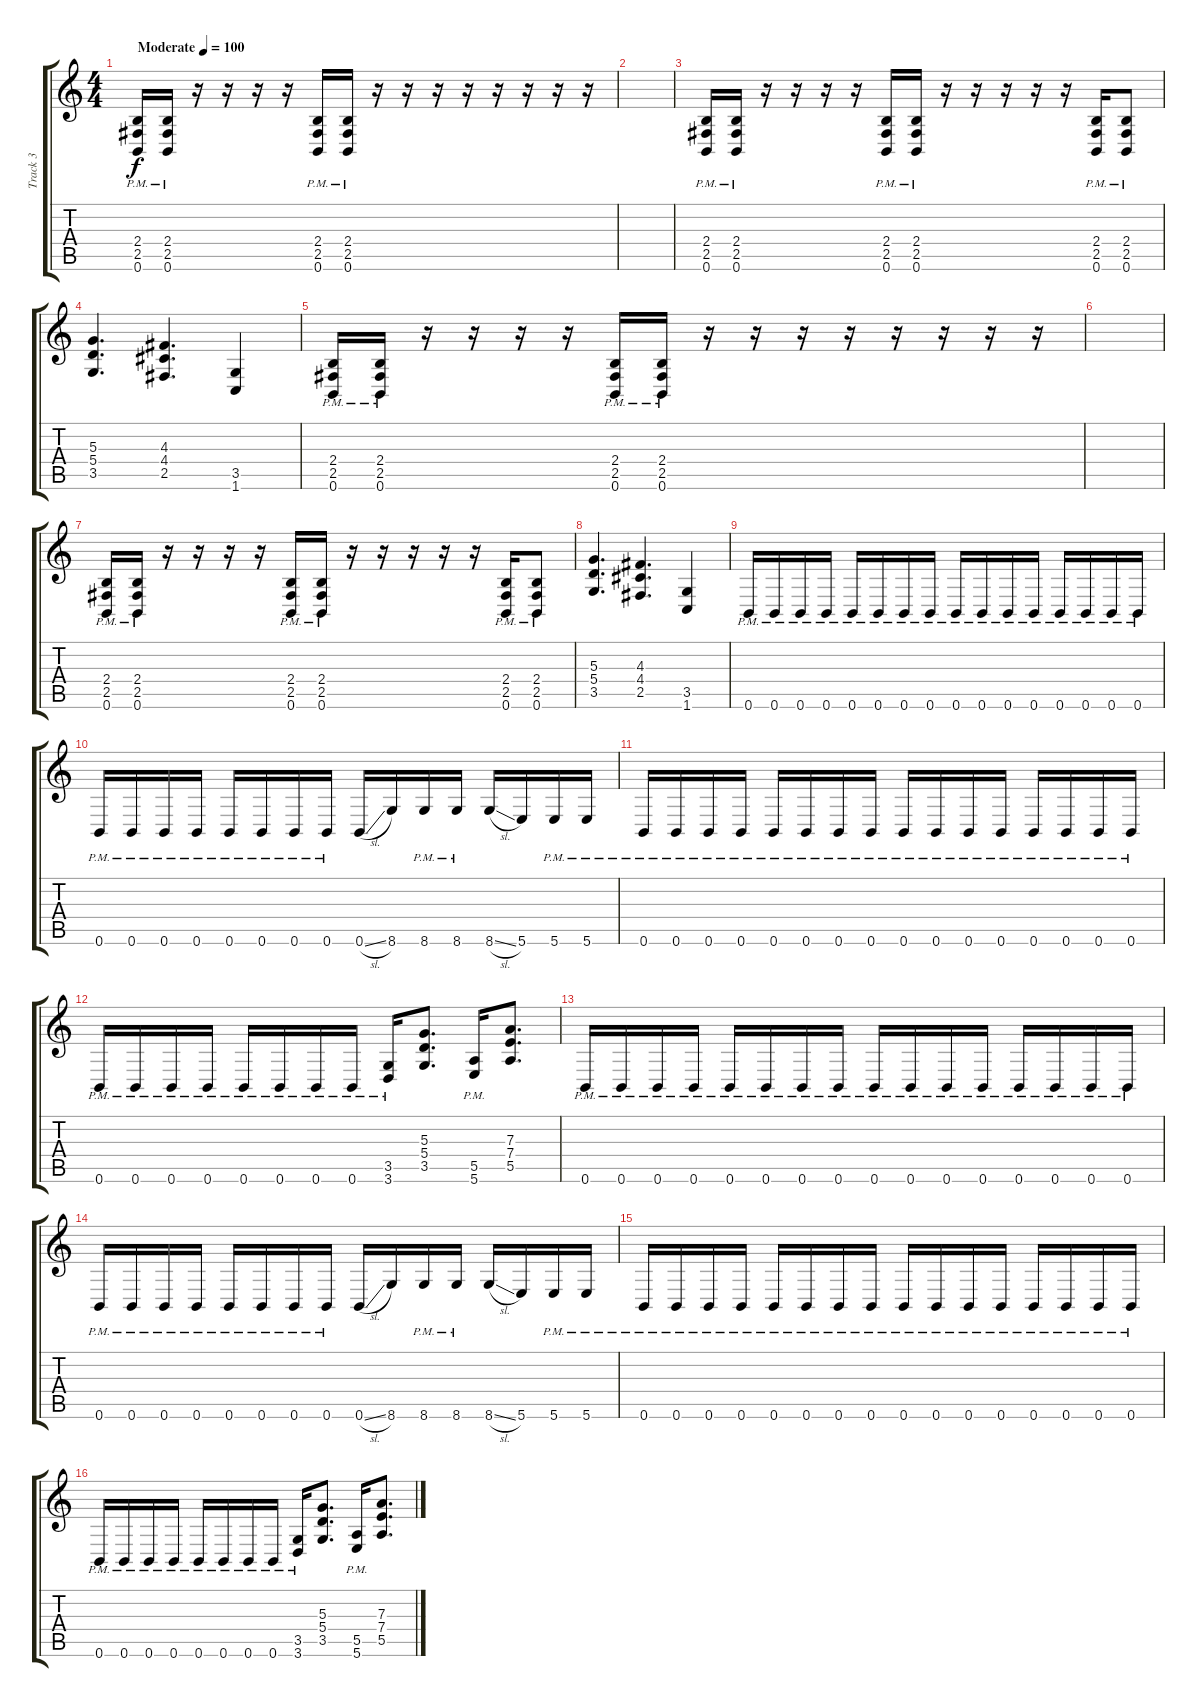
\track ("Track 3" "Track 3") {instrument distortionguitar}
\staff {score tabs}
\tuning (B3 Gb3 D3 A2 E2 B1) {hide}
\ts (4 4)
\tempo (100 "Moderate")
\clef g2
\ks c
(2.4{pm} 2.5{pm} 0.6{pm}).16{dy f instrument distortionguitar} (2.4{pm} 2.5{pm} 0.6{pm}).16 r.16 r.16 r.16 r.16 (2.4{pm} 2.5{pm} 0.6{pm}).16 (2.4{pm} 2.5{pm} 0.6{pm}).16 r.16 r.16 r.16 r.16 r.16 r.16 r.16 r.16 |
|
(2.4{pm} 2.5{pm} 0.6{pm}).16 (2.4{pm} 2.5{pm} 0.6{pm}).16 r.16 r.16 r.16 r.16 (2.4{pm} 2.5{pm} 0.6{pm}).16 (2.4{pm} 2.5{pm} 0.6{pm}).16 r.16 r.16 r.16 r.16 r.16 (2.4{pm} 2.5{pm} 0.6{pm}).16 (2.4{pm} 2.5{pm} 0.6{pm}).8 |
(5.3 5.4 3.5).4{d} (4.3 4.4 2.5).4{d} (3.5 1.6).4 |
(2.4{pm} 2.5{pm} 0.6{pm}).16 (2.4{pm} 2.5{pm} 0.6{pm}).16 r.16 r.16 r.16 r.16 (2.4{pm} 2.5{pm} 0.6{pm}).16 (2.4{pm} 2.5{pm} 0.6{pm}).16 r.16 r.16 r.16 r.16 r.16 r.16 r.16 r.16 |
|
(2.4{pm} 2.5{pm} 0.6{pm}).16 (2.4{pm} 2.5{pm} 0.6{pm}).16 r.16 r.16 r.16 r.16 (2.4{pm} 2.5{pm} 0.6{pm}).16 (2.4{pm} 2.5{pm} 0.6{pm}).16 r.16 r.16 r.16 r.16 r.16 (2.4{pm} 2.5{pm} 0.6{pm}).16 (2.4{pm} 2.5{pm} 0.6{pm}).8 |
(5.3 5.4 3.5).4{d} (4.3 4.4 2.5).4{d} (3.5 1.6).4 |
0.6{pm}.16 0.6{pm}.16 0.6{pm}.16 0.6{pm}.16 0.6{pm}.16 0.6{pm}.16 0.6{pm}.16 0.6{pm}.16 0.6{pm}.16 0.6{pm}.16 0.6{pm}.16 0.6{pm}.16 0.6{pm}.16 0.6{pm}.16 0.6{pm}.16 0.6{pm}.16 |
0.6{pm}.16 0.6{pm}.16 0.6{pm}.16 0.6{pm}.16 0.6{pm}.16 0.6{pm}.16 0.6{pm}.16 0.6{pm}.16 0.6{sl}.16 8.6.16 8.6{pm}.16 8.6{pm}.16 8.6{sl}.16 5.6.16 5.6{pm}.16 5.6{pm}.16 |
0.6{pm}.16 0.6{pm}.16 0.6{pm}.16 0.6{pm}.16 0.6{pm}.16 0.6{pm}.16 0.6{pm}.16 0.6{pm}.16 0.6{pm}.16 0.6{pm}.16 0.6{pm}.16 0.6{pm}.16 0.6{pm}.16 0.6{pm}.16 0.6{pm}.16 0.6{pm}.16 |
0.6{pm}.16 0.6{pm}.16 0.6{pm}.16 0.6{pm}.16 0.6{pm}.16 0.6{pm}.16 0.6{pm}.16 0.6{pm}.16 (3.5{pm} 3.6{pm}).16 (5.3 5.4 3.5).8{d} (5.5{pm} 5.6{pm}).16 (7.3 7.4 5.5).8{d} |
0.6{pm}.16 0.6{pm}.16 0.6{pm}.16 0.6{pm}.16 0.6{pm}.16 0.6{pm}.16 0.6{pm}.16 0.6{pm}.16 0.6{pm}.16 0.6{pm}.16 0.6{pm}.16 0.6{pm}.16 0.6{pm}.16 0.6{pm}.16 0.6{pm}.16 0.6{pm}.16 |
0.6{pm}.16 0.6{pm}.16 0.6{pm}.16 0.6{pm}.16 0.6{pm}.16 0.6{pm}.16 0.6{pm}.16 0.6{pm}.16 0.6{sl}.16 8.6.16 8.6{pm}.16 8.6{pm}.16 8.6{sl}.16 5.6.16 5.6{pm}.16 5.6{pm}.16 |
0.6{pm}.16 0.6{pm}.16 0.6{pm}.16 0.6{pm}.16 0.6{pm}.16 0.6{pm}.16 0.6{pm}.16 0.6{pm}.16 0.6{pm}.16 0.6{pm}.16 0.6{pm}.16 0.6{pm}.16 0.6{pm}.16 0.6{pm}.16 0.6{pm}.16 0.6{pm}.16 |
0.6{pm}.16 0.6{pm}.16 0.6{pm}.16 0.6{pm}.16 0.6{pm}.16 0.6{pm}.16 0.6{pm}.16 0.6{pm}.16 (3.5{pm} 3.6{pm}).16 (5.3 5.4 3.5).8{d} (5.5{pm} 5.6{pm}).16 (7.3 7.4 5.5).8{d}
